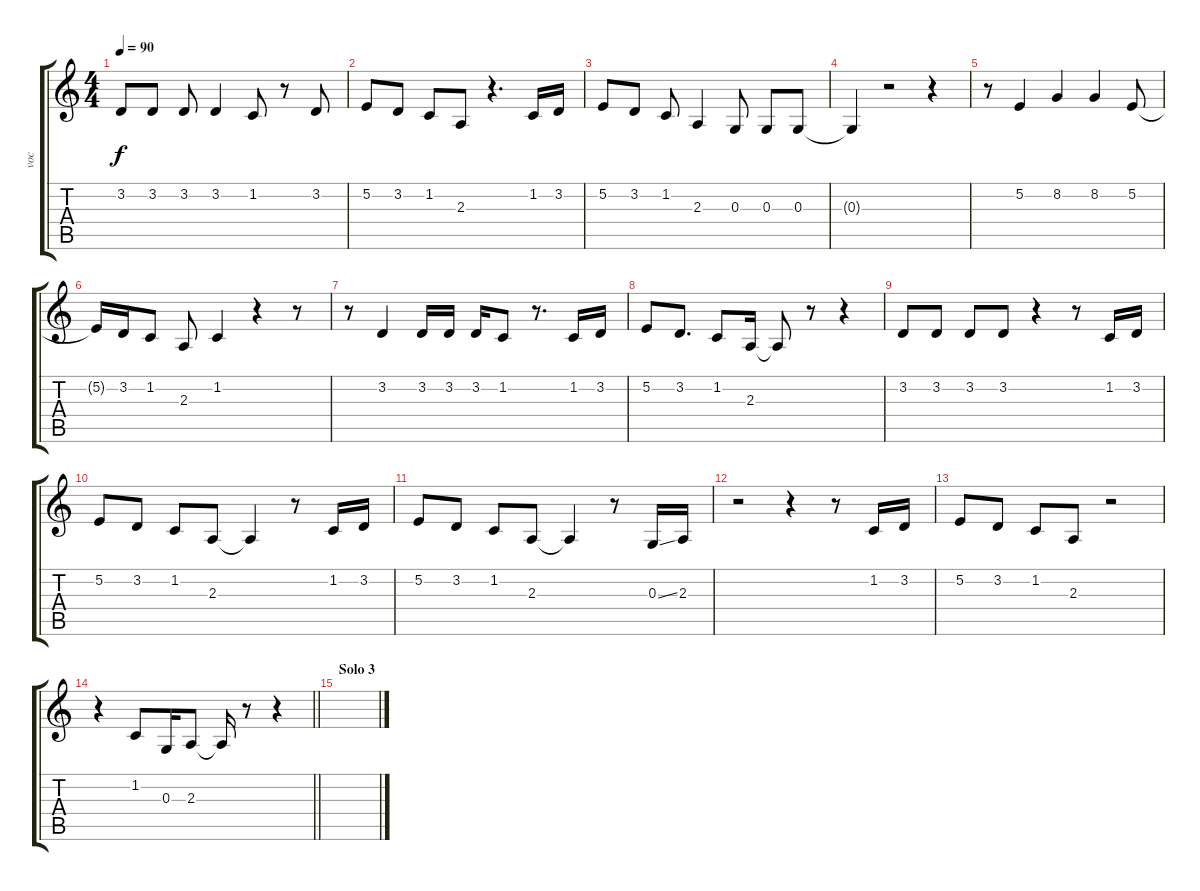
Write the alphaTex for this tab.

\track ("voc" "voc") {instrument tenorsax}
\staff {score tabs}
\tuning (E4 B3 G3 D3 A2 E2) {hide}
\ts (4 4)
\tempo 90
\clef g2
\ks aminor
3.2.8{dy f} 3.2.8 3.2.8 3.2.4 1.2.8 r.8 3.2.8 |
5.2.8 3.2.8 1.2.8 2.3.8 r.4{d} 1.2.16 3.2.16 |
5.2.8 3.2.8 1.2.8 2.3.4 0.3.8 0.3.8 0.3.8 |
0.3{t}.4 r.2 r.4 |
r.8 5.2.4 8.2.4 8.2.4 5.2.8 |
5.2{t}.16 3.2.16 1.2.8 2.3.8 1.2.4 r.4 r.8 |
r.8 3.2.4 3.2.16 3.2.16 3.2.16 1.2.8 r.8{d} 1.2.16 3.2.16 |
5.2.8 3.2.8{d} 1.2.8 2.3.16 2.3{t}.8 r.8 r.4 |
3.2.8 3.2.8 3.2.8 3.2.8 r.4 r.8 1.2.16 3.2.16 |
5.2.8 3.2.8 1.2.8 2.3.8 2.3{t}.4 r.8 1.2.16 3.2.16 |
5.2.8 3.2.8 1.2.8 2.3.8 2.3{t}.4 r.8 0.3{ss}.16 2.3.16 |
r.2 r.4 r.8 1.2.16 3.2.16 |
5.2.8 3.2.8 1.2.8 2.3.8 r.2 |
\barLineRight lightlight
r.4 1.2.8 0.3.16 2.3.8 2.3{t}.16 r.8 r.4 |
\section ("" "Solo 3")
